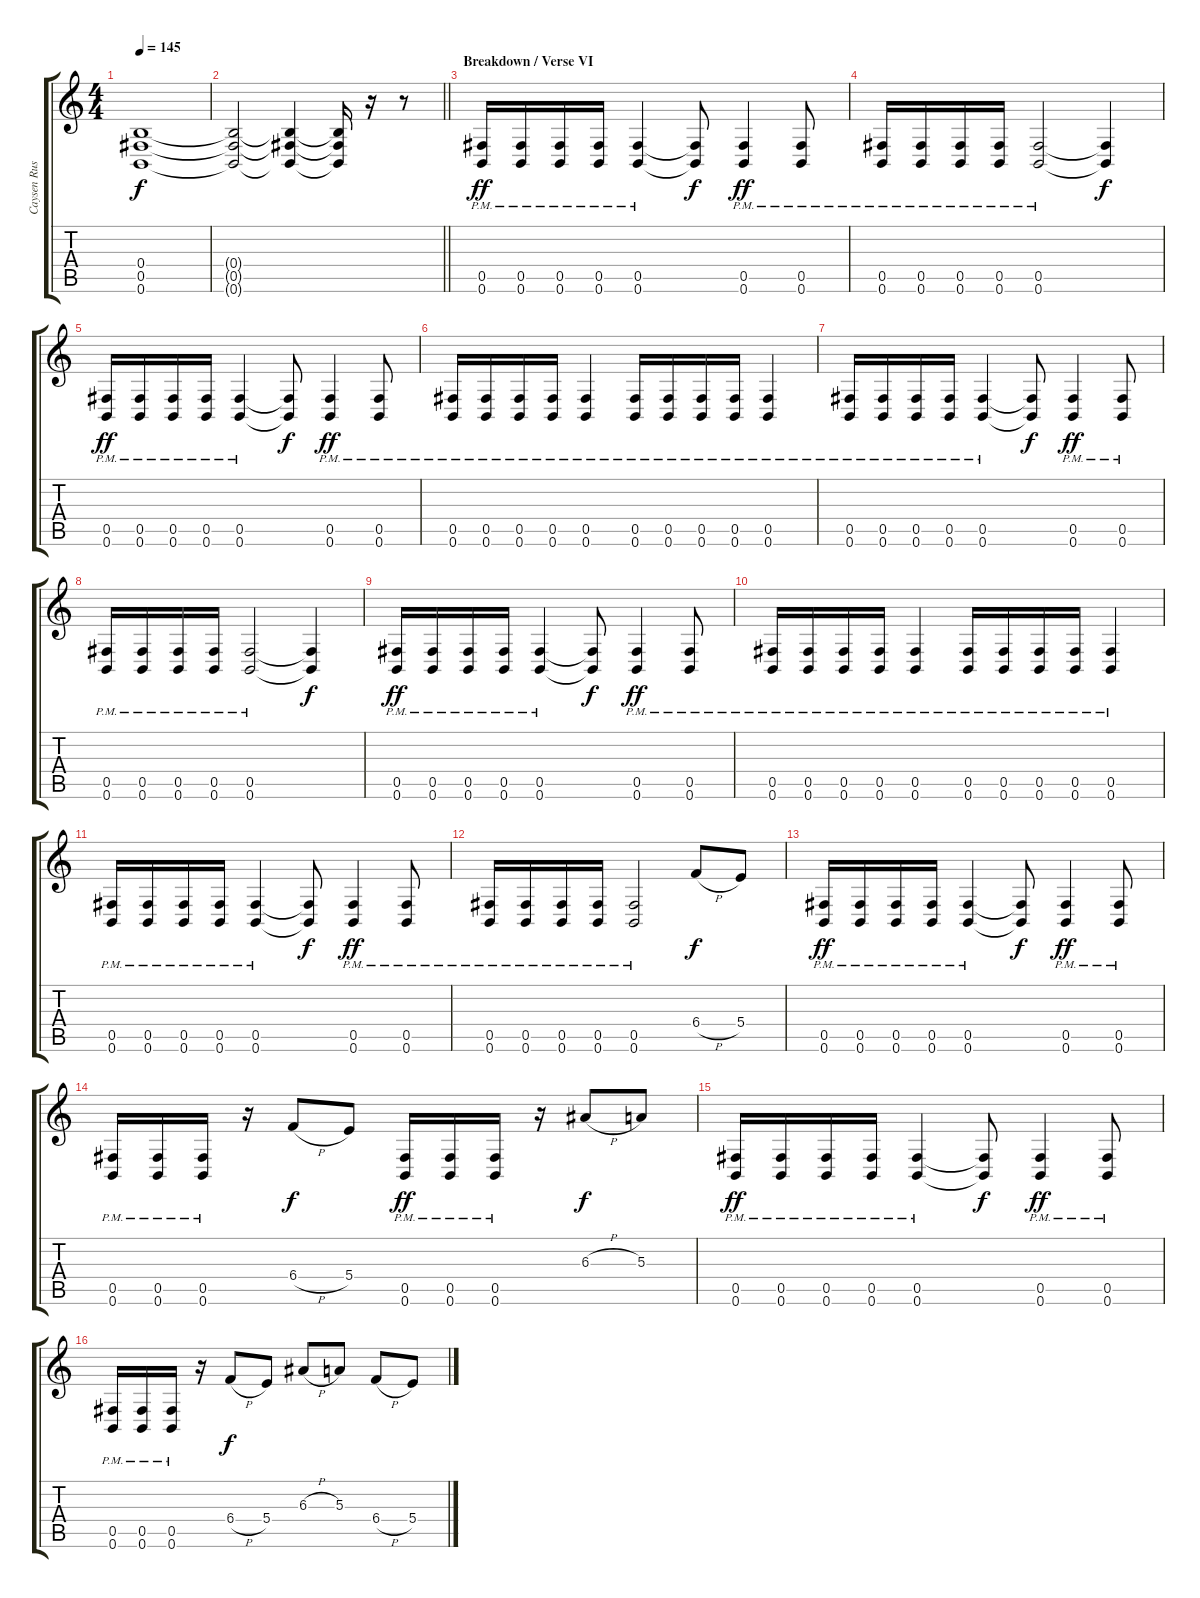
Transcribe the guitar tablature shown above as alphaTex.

\track ("Caysen Russo" "Caysen Rus") {instrument distortionguitar}
\staff {score tabs}
\tuning (Db4 Ab3 E3 B2 Gb2 B1) {hide}
\ts (4 4)
\tempo 145
\clef g2
\ks c
(0.4{t} 0.5{t} 0.6{t}).1{dy f volume 3} |
\barLineRight lightlight
(0.4{t} 0.5{t} 0.6{t}).2 (0.4{t} 0.5{t} 0.6{t}).4 (0.4{t} 0.5{t} 0.6{t}).16 r.16 r.8 |
\section ("" "Breakdown / Verse VI")
(0.5{pm} 0.6{pm}).16{dy ff volume 11} (0.5{pm} 0.6{pm}).16 (0.5{pm} 0.6{pm}).16 (0.5{pm} 0.6{pm}).16 (0.5{pm} 0.6{pm}).4 (0.5{t} 0.6{t}).8{dy f} (0.5{pm} 0.6{pm}).4{dy ff} (0.5{pm} 0.6{pm}).8 |
(0.5{pm} 0.6{pm}).16 (0.5{pm} 0.6{pm}).16 (0.5{pm} 0.6{pm}).16 (0.5{pm} 0.6{pm}).16 (0.5{pm} 0.6{pm}).2 (0.5{t} 0.6{t}).4{dy f} |
(0.5{pm} 0.6{pm}).16{dy ff} (0.5{pm} 0.6{pm}).16 (0.5{pm} 0.6{pm}).16 (0.5{pm} 0.6{pm}).16 (0.5{pm} 0.6{pm}).4 (0.5{t} 0.6{t}).8{dy f} (0.5{pm} 0.6{pm}).4{dy ff} (0.5{pm} 0.6{pm}).8 |
(0.5{pm} 0.6{pm}).16 (0.5{pm} 0.6{pm}).16 (0.5{pm} 0.6{pm}).16 (0.5{pm} 0.6{pm}).16 (0.5{pm} 0.6{pm}).4 (0.5{pm} 0.6{pm}).16 (0.5{pm} 0.6{pm}).16 (0.5{pm} 0.6{pm}).16 (0.5{pm} 0.6{pm}).16 (0.5{pm} 0.6{pm}).4 |
(0.5{pm} 0.6{pm}).16 (0.5{pm} 0.6{pm}).16 (0.5{pm} 0.6{pm}).16 (0.5{pm} 0.6{pm}).16 (0.5{pm} 0.6{pm}).4 (0.5{t} 0.6{t}).8{dy f} (0.5{pm} 0.6{pm}).4{dy ff} (0.5{pm} 0.6{pm}).8 |
(0.5{pm} 0.6{pm}).16 (0.5{pm} 0.6{pm}).16 (0.5{pm} 0.6{pm}).16 (0.5{pm} 0.6{pm}).16 (0.5{pm} 0.6{pm}).2 (0.5{t} 0.6{t}).4{dy f} |
(0.5{pm} 0.6{pm}).16{dy ff} (0.5{pm} 0.6{pm}).16 (0.5{pm} 0.6{pm}).16 (0.5{pm} 0.6{pm}).16 (0.5{pm} 0.6{pm}).4 (0.5{t} 0.6{t}).8{dy f} (0.5{pm} 0.6{pm}).4{dy ff} (0.5{pm} 0.6{pm}).8 |
(0.5{pm} 0.6{pm}).16 (0.5{pm} 0.6{pm}).16 (0.5{pm} 0.6{pm}).16 (0.5{pm} 0.6{pm}).16 (0.5{pm} 0.6{pm}).4 (0.5{pm} 0.6{pm}).16 (0.5{pm} 0.6{pm}).16 (0.5{pm} 0.6{pm}).16 (0.5{pm} 0.6{pm}).16 (0.5{pm} 0.6{pm}).4 |
(0.5{pm} 0.6{pm}).16 (0.5{pm} 0.6{pm}).16 (0.5{pm} 0.6{pm}).16 (0.5{pm} 0.6{pm}).16 (0.5{pm} 0.6{pm}).4 (0.5{t} 0.6{t}).8{dy f} (0.5{pm} 0.6{pm}).4{dy ff} (0.5{pm} 0.6{pm}).8 |
(0.5{pm} 0.6{pm}).16 (0.5{pm} 0.6{pm}).16 (0.5{pm} 0.6{pm}).16 (0.5{pm} 0.6{pm}).16 (0.5{pm} 0.6{pm}).2 6.4{h}.8{dy f} 5.4.8 |
(0.5{pm} 0.6{pm}).16{dy ff} (0.5{pm} 0.6{pm}).16 (0.5{pm} 0.6{pm}).16 (0.5{pm} 0.6{pm}).16 (0.5{pm} 0.6{pm}).4 (0.5{t} 0.6{t}).8{dy f} (0.5{pm} 0.6{pm}).4{dy ff} (0.5{pm} 0.6{pm}).8 |
(0.5{pm} 0.6{pm}).16 (0.5{pm} 0.6{pm}).16 (0.5{pm} 0.6{pm}).16 r.16 6.4{h}.8{dy f} 5.4.8 (0.5{pm} 0.6{pm}).16{dy ff} (0.5{pm} 0.6{pm}).16 (0.5{pm} 0.6{pm}).16 r.16 6.3{h}.8{dy f} 5.3.8 |
(0.5{pm} 0.6{pm}).16{dy ff} (0.5{pm} 0.6{pm}).16 (0.5{pm} 0.6{pm}).16 (0.5{pm} 0.6{pm}).16 (0.5{pm} 0.6{pm}).4 (0.5{t} 0.6{t}).8{dy f} (0.5{pm} 0.6{pm}).4{dy ff} (0.5{pm} 0.6{pm}).8 |
(0.5{pm} 0.6{pm}).16 (0.5{pm} 0.6{pm}).16 (0.5{pm} 0.6{pm}).16 r.16 6.4{h}.8{dy f} 5.4.8 6.3{h}.8 5.3.8 6.4{h}.8 5.4.8
